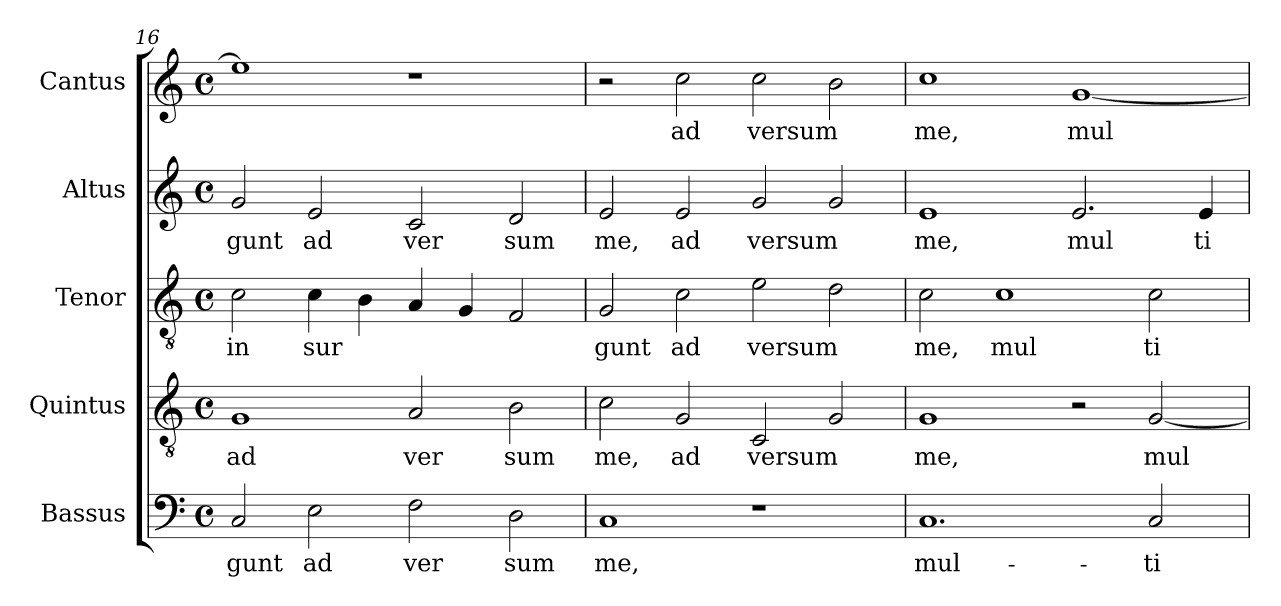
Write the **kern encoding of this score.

**kern	**text	**kern	**text	**kern	**text	**kern	**text	**kern	**text
*part5	*part5	*part4	*part4	*part3	*part3	*part2	*part2	*part1	*part1
*staff5	*staff5	*staff4	*staff4	*staff3	*staff3	*staff2	*staff2	*staff1	*staff1
*I"Bassus	*	*I"Quintus	*	*I"Tenor	*	*I"Altus	*	*I"Cantus	*
*clefF4	*	*clefGv2	*	*clefGv2	*	*clefG2	*	*clefG2	*
*M4/4	*	*M4/4	*	*M4/4	*	*M4/4	*	*M4/4	*
*met(c)	*	*met(c)	*	*met(c)	*	*met(c)	*	*met(c)	*
=16	=16	=16	=16	=16	=16	=16	=16	=16	=16
!	!LO:LY:b:cj	!	!LO:LY:b:cj	!	!LO:LY:b:cj	!	!LO:LY:b:cj	!	!
2C/	gunt	1G	ad	2c\	in	2g/	gunt	1ee]	.
!	!LO:LY:b:cj	!	!	!	!LO:LY:b	!	!LO:LY:b:cj	!	!
2E\	ad	.	.	4c\	sur	2e/	ad	.	.
.	.	.	.	4B\	.	.	.	.	.
!	!LO:LY:b:cj	!	!LO:LY:b:cj	!	!	!	!LO:LY:b:cj	!	!
2F\	ver	2A/	ver	4A/	.	2c/	ver	1r	.
.	.	.	.	4G/	.	.	.	.	.
!	!LO:LY:b:cj	!	!LO:LY:b:cj	!	!	!	!LO:LY:b:cj	!	!
2D\	sum	2B\	sum	2F/	.	2d/	sum	.	.
=17	=17	=17	=17	=17	=17	=17	=17	=17	=17
!	!LO:LY:b:cj	!	!LO:LY:b:cj	!	!LO:LY:b:cj	!	!LO:LY:b:cj	!	!
1C	me,	2c\	me,	2G/	gunt	2e/	me,	2r	.
!	!	!	!LO:LY:b:cj	!	!LO:LY:b:cj	!	!LO:LY:b:cj	!	!LO:LY:b:cj
.	.	2G/	ad	2c\	ad	2e/	ad	2cc\	ad
!	!	!	!LO:LY:b	!	!LO:LY:b	!	!LO:LY:b	!	!LO:LY:b
1r	.	2C/	versum	2e\	versum	2g/	versum	2cc\	versum
.	.	2G/	.	2d\	.	2g/	.	2b\	.
!!LO:PB:g=z
=18	=18	=18	=18	=18	=18	=18	=18	=18	=18
!	!LO:LY:b:cj	!	!LO:LY:b:cj	!	!LO:LY:b:cj	!	!LO:LY:b:cj	!	!LO:LY:b:cj
1.C	mul-	1G	me,	2c\	me,	1e	me,	1cc	me,
!	!	!	!	!	!LO:LY:b:cj	!	!	!	!
.	.	.	.	1c	mul	.	.	.	.
!	!	!	!	!	!	!	!LO:LY:b:cj	!	!LO:LY:b
.	.	2r	.	.	.	2.e/	mul	[<1g	mul
!	!LO:LY:b:cj	!	!LO:LY:b	!	!LO:LY:b:cj	!	!	!	!
2C/	-ti	[<2G/	mul	2c\	ti	.	.	.	.
!	!	!	!	!	!	!	!LO:LY:b:cj	!	!
.	.	.	.	.	.	4e/	ti	.	.
=	=	=	=	=	=	=	=	=	=
*-	*-	*-	*-	*-	*-	*-	*-	*-	*-
